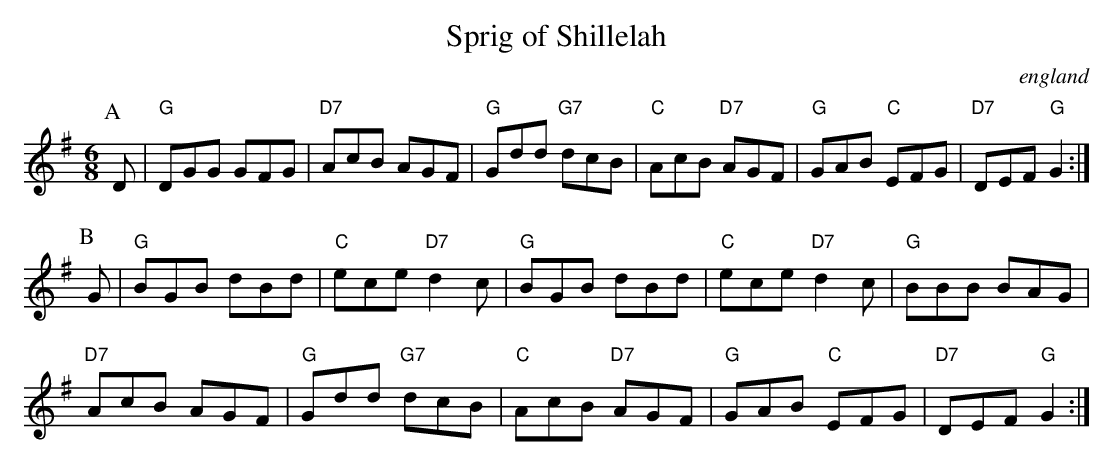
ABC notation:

X:1
T:Sprig of Shillelah
O:england
M:6/8
K:G
P:A
D|"G"DGG GFG|"D7"AcB AGF|"G"Gdd "G7"dcB|"C"AcB "D7"AGF|"G"GAB "C"EFG|\
"D7"DEF "G"G2:|
P:B
G|"G"BGB dBd|"C"ece "D7"d2c|"G"BGB dBd|"C"ece "D7"d2c|"G"BBB BAG|
"D7"AcB AGF|"G"Gdd "G7"dcB|"C"AcB "D7"AGF|"G"GAB "C"EFG|"D7"DEF "G"G2:|
